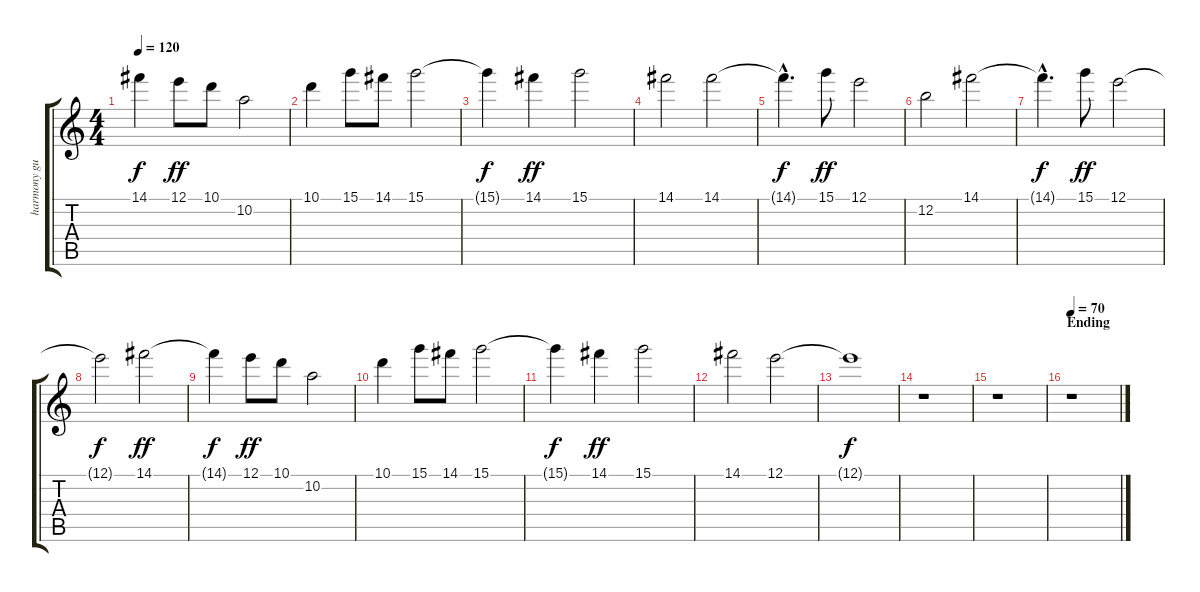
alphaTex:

\track ("harmony guitar" "harmony gu") {instrument distortionguitar}
\staff {score tabs}
\tuning (E4 B3 G3 D3 A2 E2) {hide}
\ts (4 4)
\tempo 120
\clef g2
\ks c
14.1{t}.4{dy f} 12.1.8{dy ff} 10.1.8 10.2.2 |
10.1.4 15.1.8 14.1.8 15.1.2 |
15.1{t}.4{dy f} 14.1.4{dy ff} 15.1.2 |
14.1.2 14.1.2 |
14.1{hac t}.4{d dy f} 15.1.8{dy ff} 12.1.2 |
12.2.2 14.1.2 |
14.1{hac t}.4{d dy f} 15.1.8{dy ff} 12.1.2 |
12.1{t}.2{dy f} 14.1.2{dy ff} |
14.1{t}.4{dy f} 12.1.8{dy ff} 10.1.8 10.2.2 |
10.1.4 15.1.8 14.1.8 15.1.2 |
15.1{t}.4{dy f} 14.1.4{dy ff} 15.1.2 |
14.1.2 12.1.2 |
12.1{t}.1{dy f} |
r.1 |
r.1 |
\section ("" "Ending")
\tempo 70
r.1
